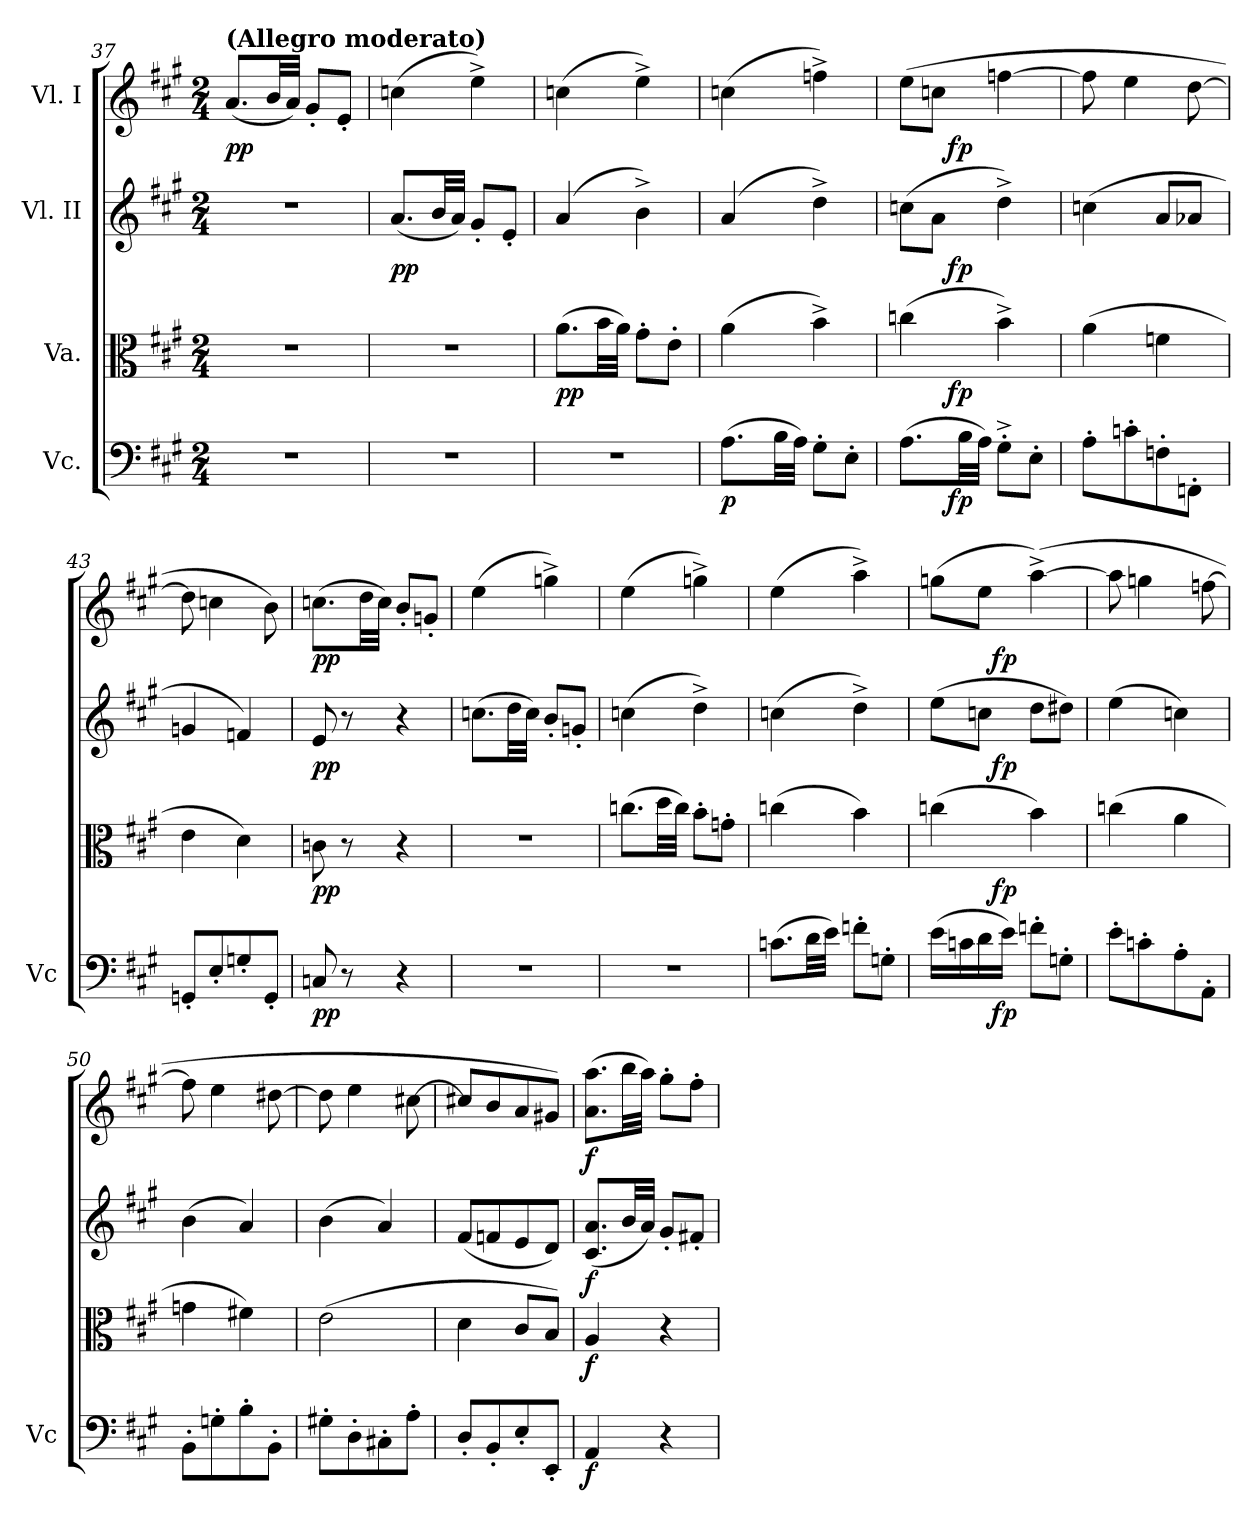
**kern	**dynam	**kern	**dynam	**kern	**dynam	**kern	**dynam
*part4	*part4	*part3	*part3	*part2	*part2	*part1	*part1
*staff4	*staff4	*staff3	*staff3	*staff2	*staff2	*staff1	*staff1
*I"Vc.	*	*I"Va.	*	*I"Vl. II	*	*I"Vl. I	*
*I'Vc	*	*	*	*	*	*	*
*clefF4	*	*clefC3	*	*clefG2	*	*clefG2	*
*k[f#c#g#]	*	*k[f#c#g#]	*	*k[f#c#g#]	*	*k[f#c#g#]	*
*A:	*	*A:	*	*A:	*	*A:	*
*M2/4	*	*M2/4	*	*M2/4	*	*M2/4	*
=37	=37	=37	=37	=37	=37	=37	=37
!	!	!	!	!	!	!LO:TX:a:B:t=(Allegro moderato)	!
!	!	!	!	!	!	!	!LO:DY:b
2r	.	2r	.	2r	.	(<8.a/L	pp
.	.	.	.	.	.	32b/LL	.
.	.	.	.	.	.	32a/JJJ)	.
.	.	.	.	.	.	8g#'/L	.
.	.	.	.	.	.	8e'/J	.
=38	=38	=38	=38	=38	=38	=38	=38
!	!	!	!	!	!LO:DY:b	!	!
2r	.	2r	.	(<8.a/L	pp	(>4ccn\	.
.	.	.	.	32b/LL	.	.	.
.	.	.	.	32a/JJJ)	.	.	.
.	.	.	.	8g#'/L	.	4ee^\)	.
.	.	.	.	8e'/J	.	.	.
=39	=39	=39	=39	=39	=39	=39	=39
!	!	!	!LO:DY:b	!	!	!	!
2r	.	(>8.a\L	pp	(>4a/	.	(>4ccn\	.
.	.	32b\LL	.	.	.	.	.
.	.	32a\JJJ)	.	.	.	.	.
.	.	8g#'\L	.	4b^\)	.	4ee^\)	.
.	.	8e'\J	.	.	.	.	.
=40	=40	=40	=40	=40	=40	=40	=40
!	!LO:DY:b	!	!LO:DY:b	!	!LO:DY:b	!	!LO:DY:b
*^	*	*	*	*	*	*	*
(>8.A\L	16ryy	p	(>4a\	cresc.	(>4a/	cresc.	(>4ccn\	cresc.
!	!	!LO:DY:b	!	!	!	!	!	!
.	4..ryy	cresc.	.	.	.	.	.	.
32B\LL	.	.	.	.	.	.	.	.
32A\JJJ)	.	.	.	.	.	.	.	.
8G#'\L	.	.	4b^\)	.	4dd^\)	.	4ffn^\)	.
8E'\J	.	.	.	.	.	.	.	.
=41	=41	=41	=41	=41	=41	=41	=41	=41
*	*	*	*^	*	*^	*	*^	*
(>8.A\L	6ryy	.	(>4ccn\	6ryy	.	(>8ccn\L	6ryy	.	(>8ee\L	6ryy	.
.	.	.	.	.	.	8a\J	.	.	8ccn\J	.	.
!	!	!LO:DY:b	!	!	!LO:DY:b	!	!	!LO:DY:b	!	!	!LO:DY:b
.	3ryy	fp	.	3ryy	fp	.	3ryy	fp	.	3ryy	fp
32B\LL	.	.	.	.	.	.	.	.	.	.	.
32A\JJJ)	.	.	.	.	.	.	.	.	.	.	.
8G#'^\L	.	.	4b^\)	.	.	4dd^\)	.	.	[4ffn\	.	.
8E'\J	.	.	.	.	.	.	.	.	.	.	.
=42	=42	=42	=42	=42	=42	=42	=42	=42	=42	=42	=42
8A'\L	12ryy	.	(>4a\	12ryy	.	(>4ccn\	12ryy	.	8ff\]	12ryy	.
!	!	!LO:DY:b	!	!	!LO:DY:b	!	!	!LO:DY:b	!	!	!LO:DY:b
.	3ryy	decresc.	.	3ryy	decresc.	.	3ryy	decresc.	.	3ryy	decresc.
8cn'\	.	.	.	.	.	.	.	.	4ee\	.	.
8Fn'\	.	.	4fn\	.	.	8a/L	.	.	.	.	.
8FFn'\J	.	.	.	.	.	8a-X/J	.	.	[8dd\	.	.
.	12ryy	.	.	12ryy	.	.	12ryy	.	.	12ryy	.
*v	*v	*	*	*	*	*v	*v	*	*v	*v	*
*	*	*v	*v	*	*	*	*	*
=43	=43	=43	=43	=43	=43	=43	=43
8GGn'/L	.	4e\	.	4gn/	.	8dd\]	.
8E'/	.	.	.	.	.	4ccn\	.
8Gn'/	.	4d\)	.	4fn/)	.	.	.
8GG'/J	.	.	.	.	.	8b\)	.
=44	=44	=44	=44	=44	=44	=44	=44
!	!LO:DY:b	!	!LO:DY:b	!	!LO:DY:b	!	!LO:DY:b
8Cn/	pp	8cn\	pp	8e/	pp	(>8.ccn\L	pp
8r	.	8r	.	8r	.	.	.
.	.	.	.	.	.	32dd\LL	.
.	.	.	.	.	.	32cc\JJJ)	.
4r	.	4r	.	4r	.	8b'/L	.
.	.	.	.	.	.	8gn'/J	.
!!LO:LB:g=z
=45	=45	=45	=45	=45	=45	=45	=45
2r	.	2r	.	(>8.ccn\L	.	(>4ee\	.
.	.	.	.	32dd\LL	.	.	.
.	.	.	.	32cc\JJJ)	.	.	.
.	.	.	.	8b'/L	.	4ggn^\)	.
.	.	.	.	8gn'/J	.	.	.
=46	=46	=46	=46	=46	=46	=46	=46
2r	.	(>8.ccn\L	.	(>4ccn\	.	(>4ee\	.
.	.	32dd\LL	.	.	.	.	.
.	.	32cc\JJJ)	.	.	.	.	.
.	.	8b'\L	.	4dd^\)	.	4ggn^\)	.
.	.	8gn'\J	.	.	.	.	.
=47	=47	=47	=47	=47	=47	=47	=47
!	!LO:DY:b	!	!LO:DY:b	!	!LO:DY:b	!	!LO:DY:b
(>8.cn\L	cresc.	(>4ccn\	cresc.	(>4ccn\	cresc.	(>4ee\	cresc.
32d\LL	.	.	.	.	.	.	.
32e\JJJ)	.	.	.	.	.	.	.
8fn'\L	.	4b\)	.	4dd^\)	.	4aa^\)	.
8Gn'\J	.	.	.	.	.	.	.
=48	=48	=48	=48	=48	=48	=48	=48
*^	*	*^	*	*^	*	*^	*
(>16e\LL	6ryy	.	(>4ccn\	6ryy	.	(>8ee\L	6ryy	.	(>8ggn\L	6ryy	.
16cn\	.	.	.	.	.	.	.	.	.	.	.
16d\	.	.	.	.	.	8ccn\J	.	.	8ee\J	.	.
!	!	!LO:DY:b	!	!	!LO:DY:b	!	!	!LO:DY:b	!	!	!LO:DY:b
.	3ryy	fp	.	3ryy	fp	.	3ryy	fp	.	3ryy	fp
16e\JJ)	.	.	.	.	.	.	.	.	.	.	.
8fn'\L	.	.	4b\)	.	.	8dd\L	.	.	(>[4aa^\)	.	.
8Gn'\J	.	.	.	.	.	8dd#X\J)	.	.	.	.	.
=49	=49	=49	=49	=49	=49	=49	=49	=49	=49	=49	=49
8e'\L	6ryy	.	(>4ccn\	6ryy	.	(>4ee\	6ryy	.	8aa\]	6ryy	.
8cn'\	.	.	.	.	.	.	.	.	4ggn\	.	.
!	!	!LO:DY:b	!	!	!LO:DY:b	!	!	!LO:DY:b	!	!	!LO:DY:b
.	3ryy	decresc.	.	3ryy	decresc.	.	3ryy	decresc.	.	3ryy	decresc.
8A'\	.	.	4a\	.	.	4ccn\)	.	.	.	.	.
8AA'\J	.	.	.	.	.	.	.	.	[8ffn\	.	.
*v	*v	*	*	*	*	*v	*v	*	*v	*v	*
*	*	*v	*v	*	*	*	*	*
=50	=50	=50	=50	=50	=50	=50	=50
8BB'\L	.	4gn\	.	(>4b\	.	8ff\]	.
8Gn'\	.	.	.	.	.	4ee\	.
8B'\	.	4f#X\)	.	4a/)	.	.	.
8BB'\J	.	.	.	.	.	[8dd#X\	.
=51	=51	=51	=51	=51	=51	=51	=51
8G#X'\L	.	(>2e\	.	(>4b\	.	8dd#\]	.
8D'\	.	.	.	.	.	4ee\	.
8C#X'\	.	.	.	4a/)	.	.	.
8A'\J	.	.	.	.	.	[8cc#X\	.
=52	=52	=52	=52	=52	=52	=52	=52
8D'/L	.	4d\	.	(<8f#/L	.	8cc#X/L]	.
8BB'/	.	.	.	8fn/	.	8b/	.
8E'/	.	8c#/L	.	8e/	.	8a/	.
8EE'/J	.	8B/J)	.	8d/J)	.	8g#X/J)	.
=53	=53	=53	=53	=53	=53	=53	=53
!	!LO:DY:b	!	!LO:DY:b	!	!LO:DY:b	!	!LO:DY:b
4AA/	f	4A/	f	(<8.c#/ 8.a/L	f	(>8.a\ 8.aa\L	f
.	.	.	.	32b!/LL	.	32bb!\LL	.
.	.	.	.	32a!/JJJ)	.	32aa!\JJJ)	.
4r	.	4r	.	8g#'!/L	.	8gg#'!\L	.
.	.	.	.	8f#X'!/J	.	8ff#'!\J	.
=	=	=	=	=	=	=	=
*-	*-	*-	*-	*-	*-	*-	*-
